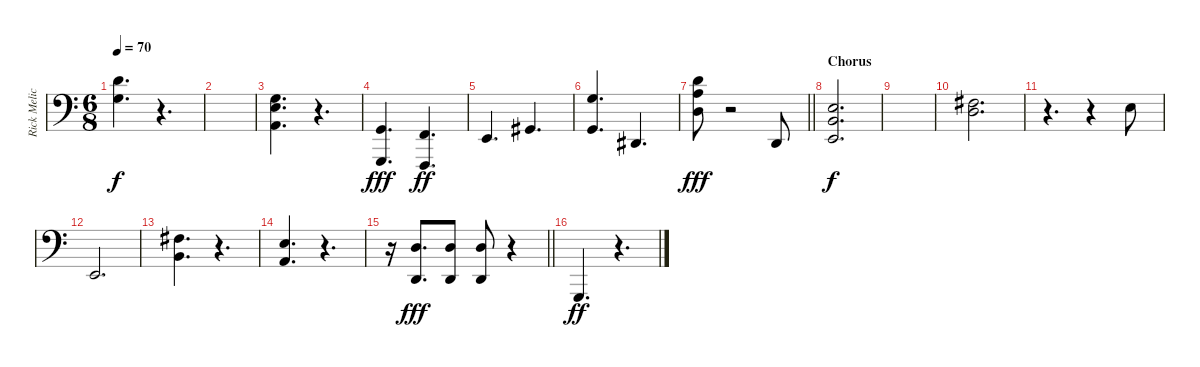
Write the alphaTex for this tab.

\track ("Rick Melick left Hand" "Rick Melic") {instrument brightacousticpiano}
\staff {score}
\tuning (Bb3 Gb3 Db3 Ab2 Eb2 Bb1 F1) {hide}
\ts (6 8)
\tempo 70
\clef f4
\ks c
(4.1 1.2).4{d dy f} r.4{d} |
|
(1.2 3.3 1.4).4{d} r.4{d} |
(4.5 2.7).4{d dy fff} (2.5 0.7).4{d dy ff} |
1.5.4{d} 5.5.4{d} |
(6.3 9.6).4{d} 5.6.4{d} |
\barLineRight lightlight
(8.2 8.3 6.4).8{dy fff} r.2 4.6.8 |
\section ("" "Chorus")
(3.3 3.4 1.5).2{d dy f} |
|
(0.2 1.3).2{d} |
r.4{d} r.4 3.3.8 |
1.5.2{d} |
(0.2 3.4).4{d} r.4{d} |
(18.6 16.7).4{d volume 16} r.4{d} |
\barLineRight lightlight
r.16 (6.4 4.6).8{d dy fff} (6.4 4.6).8 (6.4 4.6).8 r.4 |
2.7.4{d dy ff} r.4{d}
